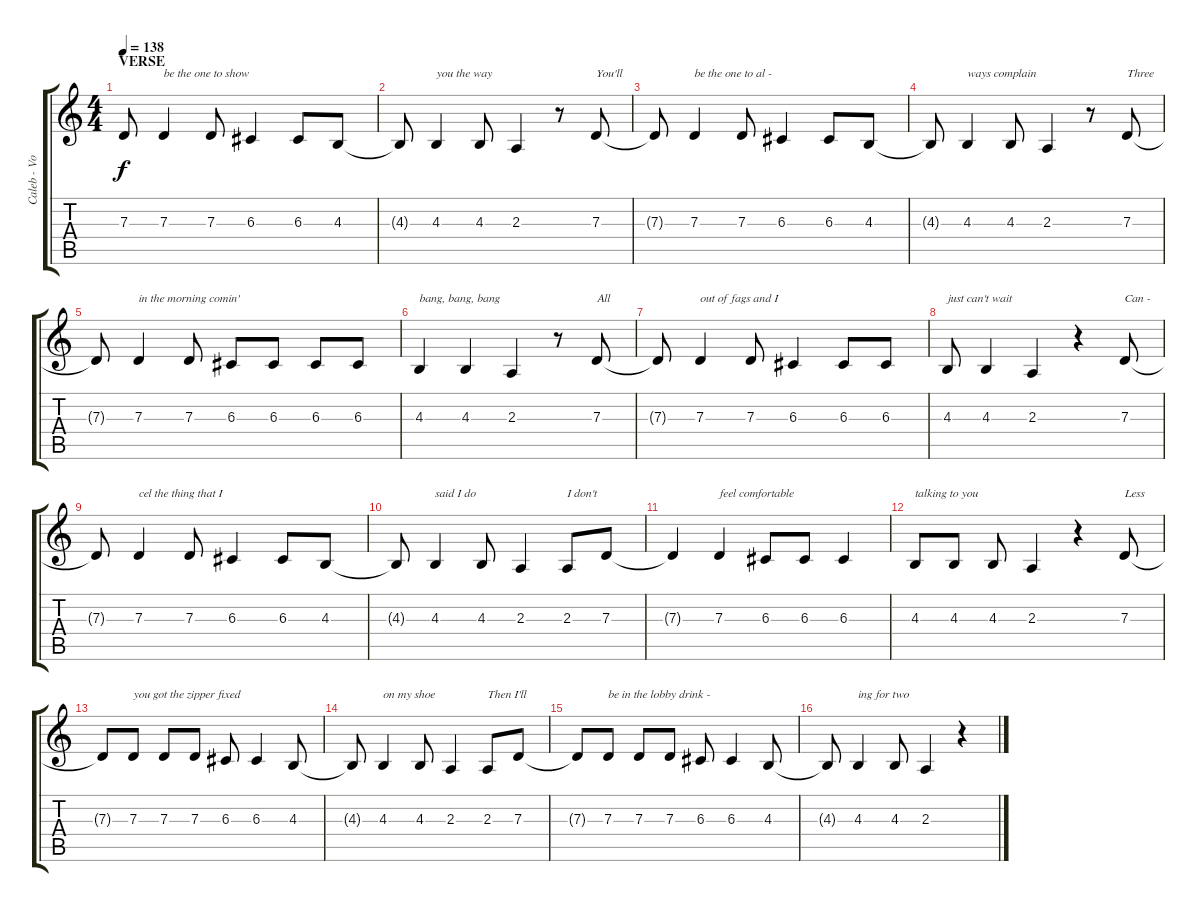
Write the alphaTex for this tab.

\track ("Caleb - Vocals" "Caleb - Vo") {instrument bassoon}
\staff {score tabs}
\tuning (E4 B3 G3 D3 A2 E2) {hide}
\ts (4 4)
\section ("" "VERSE")
\tempo 138
\clef g2
\ks c
7.3{t}.8{dy f} 7.3.4{txt "be the one to show"} 7.3.8 6.3.4 6.3.8 4.3.8 |
4.3{t}.8 4.3.4{txt "you the way"} 4.3.8 2.3.4 r.8 7.3.8{txt "You'll"} |
7.3{t}.8 7.3.4{txt "be the one to al -"} 7.3.8 6.3.4 6.3.8 4.3.8 |
4.3{t}.8 4.3.4{txt "ways complain"} 4.3.8 2.3.4 r.8 7.3.8{txt "Three"} |
7.3{t}.8 7.3.4{txt "in the morning comin'"} 7.3.8 6.3.8 6.3.8 6.3.8 6.3.8 |
4.3.4{txt "bang, bang, bang"} 4.3.4 2.3.4 r.8 7.3.8{txt "All"} |
7.3{t}.8 7.3.4{txt "out of fags and I"} 7.3.8 6.3.4 6.3.8 6.3.8 |
4.3.8{txt "just can't wait"} 4.3.4 2.3.4 r.4 7.3.8{txt "Can -"} |
7.3{t}.8 7.3.4{txt "cel the thing that I"} 7.3.8 6.3.4 6.3.8 4.3.8 |
4.3{t}.8 4.3.4{txt "said I do"} 4.3.8 2.3.4 2.3.8{txt "I don't"} 7.3.8 |
7.3{t}.4 7.3.4{txt "feel comfortable"} 6.3.8 6.3.8 6.3.4 |
4.3.8{txt "talking to you"} 4.3.8 4.3.8 2.3.4 r.4 7.3.8{txt "Less"} |
7.3{t}.8 7.3.8{txt "you got the zipper fixed"} 7.3.8 7.3.8 6.3.8 6.3.4 4.3.8 |
4.3{t}.8 4.3.4{txt "on my shoe"} 4.3.8 2.3.4 2.3.8{txt "Then I'll"} 7.3.8 |
7.3{t}.8 7.3.8{txt "be in the lobby drink -"} 7.3.8 7.3.8 6.3.8 6.3.4 4.3.8 |
4.3{t}.8 4.3.4{txt "ing for two"} 4.3.8 2.3.4 r.4
